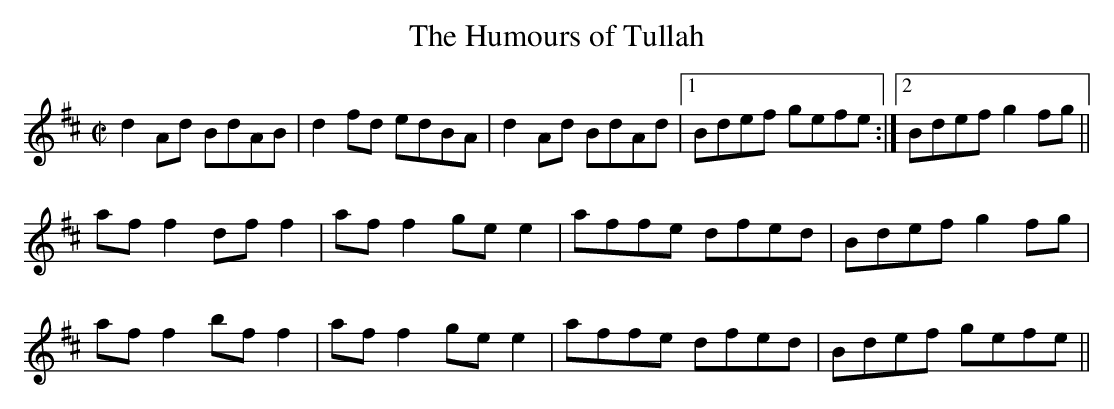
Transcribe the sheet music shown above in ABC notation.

X:1
T:Humours of Tullah, The
M:C|
K:D
d2Ad BdAB|d2fd edBA|d2Ad BdAd|1 Bdef gefe:|2 Bdef g2fg||
aff2 dff2|aff2 gee2|affe dfed|Bdef g2fg|
aff2 bff2|aff2 gee2|affe dfed|Bdef gefe||
